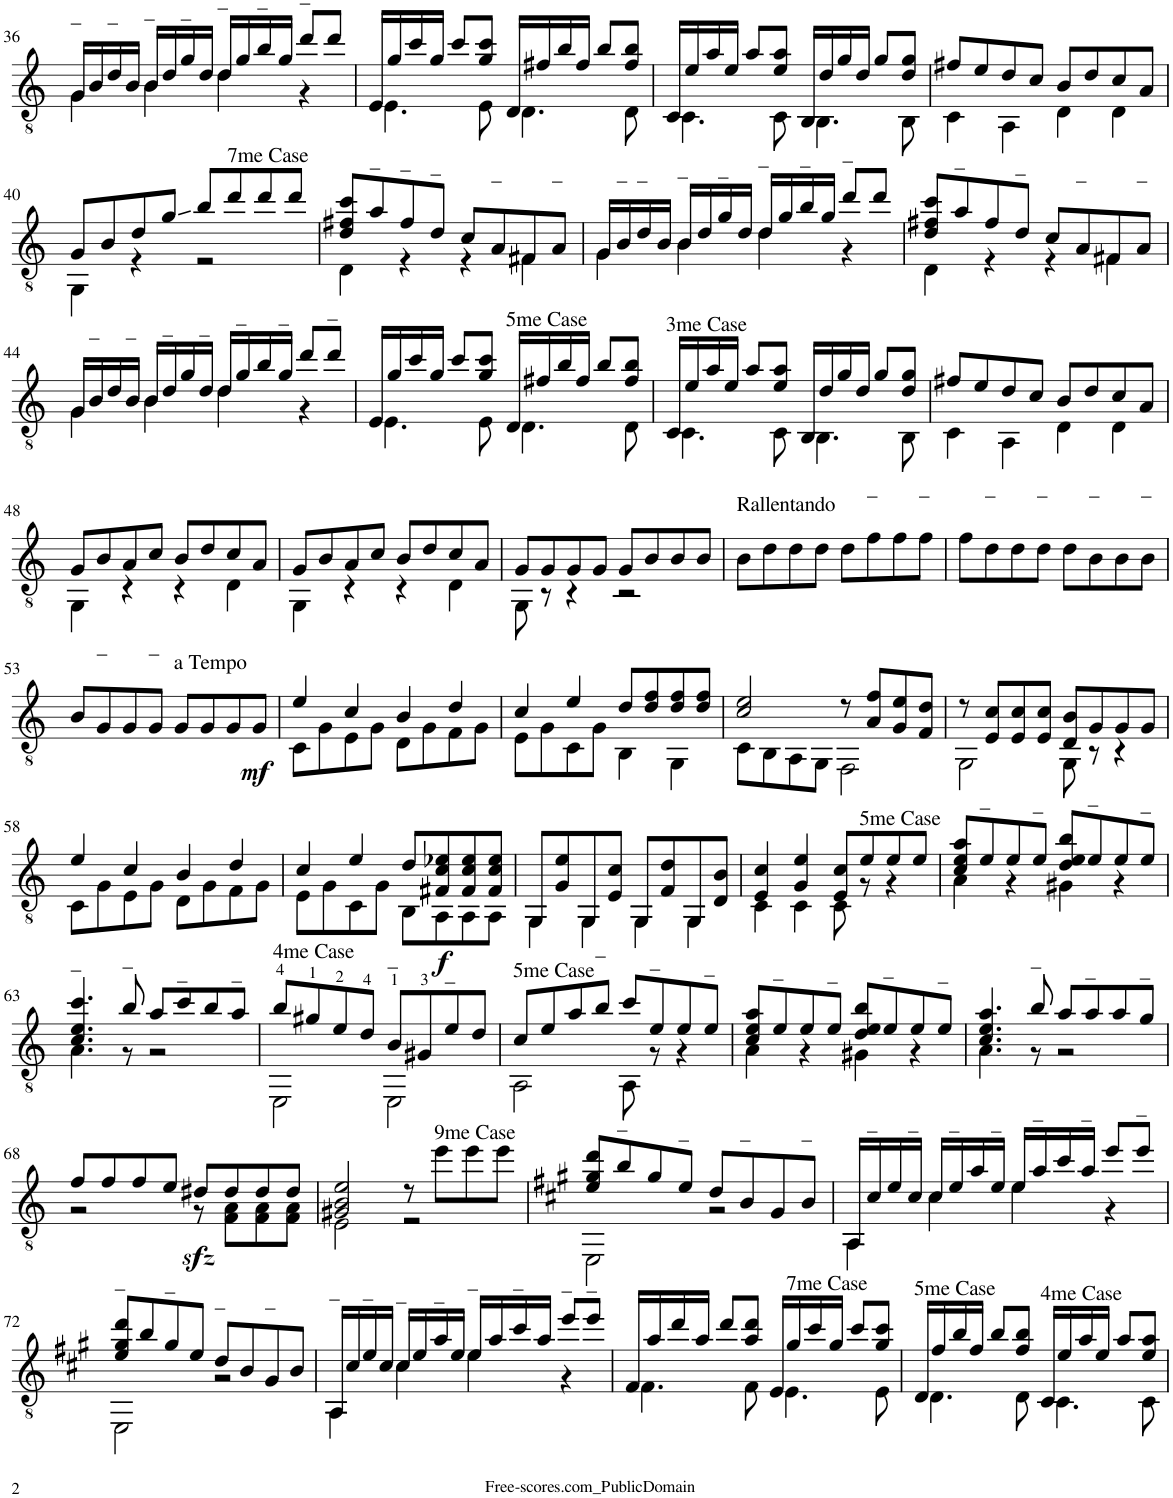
**kern	**dynam
*part1	*part1
*staff1	*staff1
*I"Guitar	*
*I'Guit.	*
!!LO:PB:g=z
*clefGv2	*
*k[]	*
*M4/4	*
*met(c)	*
=36	=36
*^	*
!LO:TX:a:t=_	!	!
16G/LL	4G\	.
16B/	.	.
!LO:TX:a:t=_	!	!
16d/	.	.
16B/JJ	.	.
!LO:TX:a:t=_	!	!
16B/LL	4B\	.
16d/	.	.
!LO:TX:a:t=_	!	!
16g/	.	.
16d/JJ	.	.
!LO:TX:a:t=_	!	!
16d/LL	4d\	.
16g/	.	.
!LO:TX:a:t=_	!	!
16b/	.	.
16g/JJ	.	.
!LO:TX:a:t=_	!	!
8dd/L	4r	.
8dd/J	.	.
=37	=37	=37
16E/LL	4.E\	.
16g/	.	.
16cc/	.	.
16g/JJ	.	.
8cc/L	.	.
8g/ 8cc/J	8E\	.
16D/LL	4.D\	.
16f#X/	.	.
16b/	.	.
16f#/JJ	.	.
8b/L	.	.
8f#/ 8b/J	8D\	.
=38	=38	=38
16C/LL	4.C\	.
16e/	.	.
16a/	.	.
16e/JJ	.	.
8a/L	.	.
8e/ 8a/J	8C\	.
16BB/LL	4.BB\	.
16d/	.	.
16g/	.	.
16d/JJ	.	.
8g/L	.	.
8d/ 8g/J	8BB\	.
=39	=39	=39
8f#X/L	4C\	.
8e/	.	.
8d/	4AA\	.
8c/J	.	.
8B/L	4D\	.
8d/	.	.
8c/	4D\	.
8A/J	.	.
!!LO:LB:g=z	!!
=40	=40	=40
8G/L	4GG\	.
8B/	.	.
8d/	4r	.
8g/J	.	.
8b/L	2r	.
!LO:TX:a:t=7me Case	!	!
8dd/	.	.
8dd/	.	.
8dd/J	.	.
=41	=41	=41
8d/ 8f#X/ 8cc/L	4D\	.
!LO:TX:a:t=_	!	!
8a/	.	.
!LO:TX:a:t=_	!	!
8f#/	4r	.
!LO:TX:a:t=_	!	!
8d/J	.	.
8c/L	4r	.
!LO:TX:a:t=_	!	!
8A/	.	.
8F#X/	4F#\	.
!LO:TX:a:t=_	!	!
8A/J	.	.
=42	=42	=42
16G/LL	4G\	.
!LO:TX:a:t=_	!	!
16B/	.	.
!LO:TX:a:t=_	!	!
16d/	.	.
16B/JJ	.	.
!LO:TX:a:t=_	!	!
16B/LL	4B\	.
16d/	.	.
!LO:TX:a:t=_	!	!
16g/	.	.
16d/JJ	.	.
!LO:TX:a:t=_	!	!
16d/LL	4d\	.
16g/	.	.
!LO:TX:a:t=_	!	!
16b/	.	.
16g/JJ	.	.
!LO:TX:a:t=_	!	!
8dd/L	4r	.
8dd/J	.	.
=43	=43	=43
8d/ 8f#X/ 8cc/L	4D\	.
!LO:TX:a:t=_	!	!
8a/	.	.
8f#/	4r	.
!LO:TX:a:t=_	!	!
8d/J	.	.
8c/L	4r	.
!LO:TX:a:t=_	!	!
8A/	.	.
8F#X/	4F#\	.
!LO:TX:a:t=_	!	!
8A/J	.	.
!!LO:LB:g=z	!!
=44	=44	=44
16G/LL	4G\	.
!LO:TX:a:t=_	!	!
16B/	.	.
16d/	.	.
!LO:TX:a:t=_	!	!
16B/JJ	.	.
16B/LL	4B\	.
!LO:TX:a:t=_	!	!
16d/	.	.
16g/	.	.
!LO:TX:a:t=_	!	!
16d/JJ	.	.
16d/LL	4d\	.
!LO:TX:a:t=_	!	!
16g/	.	.
16b/	.	.
!LO:TX:a:t=_	!	!
16g/JJ	.	.
8dd/L	4r	.
!LO:TX:a:t=_	!	!
8dd/J	.	.
=45	=45	=45
16E/LL	4.E\	.
16g/	.	.
16cc/	.	.
16g/JJ	.	.
8cc/L	.	.
8g/ 8cc/J	8E\	.
!LO:TX:a:t=5me Case	!	!
16D/LL	4.D\	.
16f#X/	.	.
16b/	.	.
16f#/JJ	.	.
8b/L	.	.
8f#/ 8b/J	8D\	.
=46	=46	=46
!LO:TX:a:t=3me Case	!	!
16C/LL	4.C\	.
16e/	.	.
16a/	.	.
16e/JJ	.	.
8a/L	.	.
8e/ 8a/J	8C\	.
16BB/LL	4.BB\	.
16d/	.	.
16g/	.	.
16d/JJ	.	.
8g/L	.	.
8d/ 8g/J	8BB\	.
=47	=47	=47
8f#X/L	4C\	.
8e/	.	.
8d/	4AA\	.
8c/J	.	.
8B/L	4D\	.
8d/	.	.
8c/	4D\	.
8A/J	.	.
!!LO:LB:g=z	!!
=48	=48	=48
8G/L	4GG\	.
8B/	.	.
8A/	4r	.
8c/J	.	.
8B/L	4r	.
8d/	.	.
8c/	4D\	.
8A/J	.	.
=49	=49	=49
8G/L	4GG\	.
8B/	.	.
8A/	4r	.
8c/J	.	.
8B/L	4r	.
8d/	.	.
8c/	4D\	.
8A/J	.	.
=50	=50	=50
8G/L	8GG\	.
8G/	8r	.
8G/	4r	.
8G/J	.	.
8G/L	2r	.
8B/	.	.
8B/	.	.
8B/J	.	.
*v	*v	*
=51	=51
!LO:TX:a:t=Rallentando	!
8B\L	.
8d\	.
8d\	.
8d\J	.
8d\L	.
!LO:TX:a:t=_	!
8f\	.
8f\	.
!LO:TX:a:t=_	!
8f\J	.
=52	=52
8f\L	.
!LO:TX:a:t=_	!
8d\	.
8d\	.
!LO:TX:a:t=_	!
8d\J	.
8d\L	.
!LO:TX:a:t=_	!
8B\	.
8B\	.
!LO:TX:a:t=_	!
8B\J	.
!!LO:LB:g=z
=53	=53
8B/L	.
!LO:TX:a:t=_	!
8G/	.
8G/	.
!LO:TX:a:t=_	!
8G/J	.
!LO:TX:a:t=a Tempo	!
8G/L	.
8G/	.
8G/	.
!	!LO:DY:b
8G/J	mf
=54	=54
*^	*
4e/	8C\L	.
.	8G\	.
4c/	8E\	.
.	8G\J	.
4B/	8D\L	.
.	8G\	.
4d/	8F\	.
.	8G\J	.
=55	=55	=55
4c/	8E\L	.
.	8G\	.
4e/	8C\	.
.	8G\J	.
8d/L	4BB\	.
8d/ 8f/	.	.
8d/ 8f/	4GG\	.
8d/ 8f/J	.	.
=56	=56	=56
2c/ 2e/	8C\L	.
.	8BB\	.
.	8AA\	.
.	8GG\J	.
8r	2FF\	.
8A/ 8f/L	.	.
8G/ 8e/	.	.
8F/ 8d/J	.	.
=57	=57	=57
8r	2GG\	.
8E/ 8c/L	.	.
8E/ 8c/	.	.
8E/ 8c/J	.	.
8D/ 8B/L	8GG\	.
8G/	8r	.
8G/	4r	.
8G/J	.	.
!!LO:LB:g=z	!!
=58	=58	=58
4e/	8C\L	.
.	8G\	.
4c/	8E\	.
.	8G\J	.
4B/	8D\L	.
.	8G\	.
4d/	8F\	.
.	8G\J	.
=59	=59	=59
4c/	8E\L	.
.	8G\	.
4e/	8C\	.
.	8G\J	.
8d/L	8BB\L	.
!	!	!LO:DY:b
8F#X/ 8c/ 8e-X/	8AA\	f
8F#/ 8c/ 8e-/	8AA\	.
8F#/ 8c/ 8e-/J	8AA\J	.
=60	=60	=60
8GG/L	4GG\	.
8G/ 8e/	.	.
8GG/	4GG\	.
8E/ 8c/J	.	.
8GG/L	4GG\	.
8F/ 8d/	.	.
8GG/	4GG\	.
8D/ 8B/J	.	.
=61	=61	=61
4E/ 4c/	4C\	.
4G/ 4e/	4C\	.
8E/ 8c/L	8C\	.
!LO:TX:a:t=5me Case	!	!
8e/	8r	.
8e/	4r	.
8e/J	.	.
=62	=62	=62
8c/ 8e/ 8a/L	4A\	.
!LO:TX:a:t=_	!	!
8e/	.	.
8e/	4r	.
!LO:TX:a:t=_	!	!
8e/J	.	.
8d/ 8e/ 8b/L	4G#X\	.
!LO:TX:a:t=_	!	!
8e/	.	.
8e/	4r	.
!LO:TX:a:t=_	!	!
8e/J	.	.
!!LO:LB:g=z	!!
=63	=63	=63
!LO:TX:a:t=_	!	!
4.c/ 4.e/ 4.cc/	4.A\	.
!LO:TX:a:t=_	!	!
8b/	8r	.
8a/L	2r	.
!LO:TX:a:t=_	!	!
8cc/	.	.
8b/	.	.
!LO:TX:a:t=_	!	!
8a/J	.	.
=64	=64	=64
!LO:TX:a:t=4me Case	!	!
8b/L	2EE\	.
8g#X/	.	.
8e/	.	.
8d/J	.	.
!LO:TX:a:t=_	!	!
8B/L	2EE\	.
8G#X/	.	.
!LO:TX:a:t=_	!	!
8e/	.	.
8d/J	.	.
=65	=65	=65
!LO:TX:a:t=5me Case	!	!
8c/L	2AA\	.
8e/	.	.
8a/	.	.
!LO:TX:a:t=_	!	!
8b/J	.	.
8cc/L	8AA\	.
!LO:TX:a:t=_	!	!
8e/	8r	.
8e/	4r	.
!LO:TX:a:t=_	!	!
8e/J	.	.
=66	=66	=66
8c/ 8e/ 8a/L	4A\	.
!LO:TX:a:t=_	!	!
8e/	.	.
8e/	4r	.
!LO:TX:a:t=_	!	!
8e/J	.	.
8d/ 8e/ 8b/L	4G#X\	.
!LO:TX:a:t=_	!	!
8e/	.	.
8e/	4r	.
!LO:TX:a:t=_	!	!
8e/J	.	.
=67	=67	=67
4.c/ 4.e/ 4.a/	4.A\	.
!LO:TX:a:t=_	!	!
8b/	8r	.
8a/L	2r	.
!LO:TX:a:t=_	!	!
8a/	.	.
8a/	.	.
!LO:TX:a:t=_	!	!
8g/J	.	.
!!LO:LB:g=z	!!
=68	=68	=68
8f/L	2r	.
8f/	.	.
8f/	.	.
8e/J	.	.
!	!	!LO:DY:b
8d#X/L	8r	sfz
8d#/	8F\ 8A\L	.
8d#/	8F\ 8A\	.
8d#/J	8F\ 8A\J	.
=69	=69	=69
2G#X/ 2B/ 2e/	2E\	.
8r	2r	.
!LO:TX:a:t=9me Case	!	!
8ee\L	.	.
8ee\	.	.
8ee\J	.	.
=70	=70	=70
*k[f#c#g#]	*	*
8e/ 8g#/ 8dd/L	2EE\	.
!LO:TX:a:t=_	!	!
8b/	.	.
8g#/	.	.
!LO:TX:a:t=_	!	!
8e/J	.	.
8d/L	2r	.
!LO:TX:a:t=_	!	!
8B/	.	.
8G#/	.	.
!LO:TX:a:t=_	!	!
8B/J	.	.
=71	=71	=71
16AA/LL	4AA\	.
!LO:TX:a:t=_	!	!
16c#/	.	.
16e/	.	.
!LO:TX:a:t=_	!	!
16c#/JJ	.	.
16c#/LL	4c#\	.
!LO:TX:a:t=_	!	!
16e/	.	.
16a/	.	.
!LO:TX:a:t=_	!	!
16e/JJ	.	.
16e/LL	4e\	.
!LO:TX:a:t=_	!	!
16a/	.	.
16cc#/	.	.
!LO:TX:a:t=_	!	!
16a/JJ	.	.
8ee/L	4r	.
!LO:TX:a:t=_	!	!
8ee/J	.	.
!!LO:LB:g=z	!!
=72	=72	=72
!LO:TX:a:t=_	!	!
8e/ 8g#/ 8dd/L	2EE\	.
8b/	.	.
!LO:TX:a:t=_	!	!
8g#/	.	.
8e/J	.	.
!LO:TX:a:t=_	!	!
8d/L	2r	.
8B/	.	.
!LO:TX:a:t=_	!	!
8G#/	.	.
8B/J	.	.
=73	=73	=73
!LO:TX:a:t=_	!	!
16AA/LL	4AA\	.
16c#/	.	.
!LO:TX:a:t=_	!	!
16e/	.	.
16c#/JJ	.	.
!LO:TX:a:t=_	!	!
16c#/LL	4c#\	.
16e/	.	.
!LO:TX:a:t=_	!	!
16a/	.	.
16e/JJ	.	.
!LO:TX:a:t=_	!	!
16e/LL	4e\	.
16a/	.	.
!LO:TX:a:t=_	!	!
16cc#/	.	.
16a/JJ	.	.
!LO:TX:a:t=_	!	!
8ee/L	4r	.
!LO:TX:a:t=_	!	!
8ee/J	.	.
=74	=74	=74
16F#/LL	4.F#\	.
16a/	.	.
16dd/	.	.
16a/JJ	.	.
8dd/L	.	.
8a/ 8dd/J	8F#\	.
16E/LL	4.E\	.
!LO:TX:a:t=7me Case	!	!
16g#/	.	.
16cc#/	.	.
16g#/JJ	.	.
8cc#/L	.	.
8g#/ 8cc#/J	8E\	.
=75	=75	=75
!LO:TX:a:t=5me Case	!	!
16D/LL	4.D\	.
16f#/	.	.
16b/	.	.
16f#/JJ	.	.
8b/L	.	.
8f#/ 8b/J	8D\	.
!LO:TX:a:t=4me Case	!	!
16C#/LL	4.C#\	.
16e/	.	.
16a/	.	.
16e/JJ	.	.
8a/L	.	.
8e/ 8a/J	8C#\	.
*v	*v	*
=	=
*-	*-
